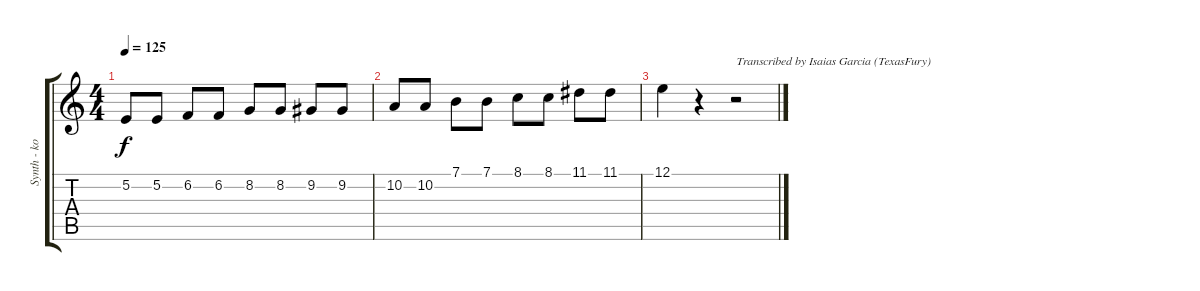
\track ("Synth - koto" "Synth - ko") {instrument koto}
\staff {score tabs}
\tuning (E4 B3 G3 D3 A2 E2) {hide}
\ts (4 4)
\tempo 125
\clef g2
\ks c
5.2.8{dy f} 5.2.8 6.2.8 6.2.8 8.2.8 8.2.8 9.2.8 9.2.8 |
10.2.8 10.2.8 7.1.8 7.1.8 8.1.8 8.1.8 11.1.8 11.1.8 |
12.1.4 r.4 r.2{txt "Transcribed by Isaias Garcia (TexasFury)"}
